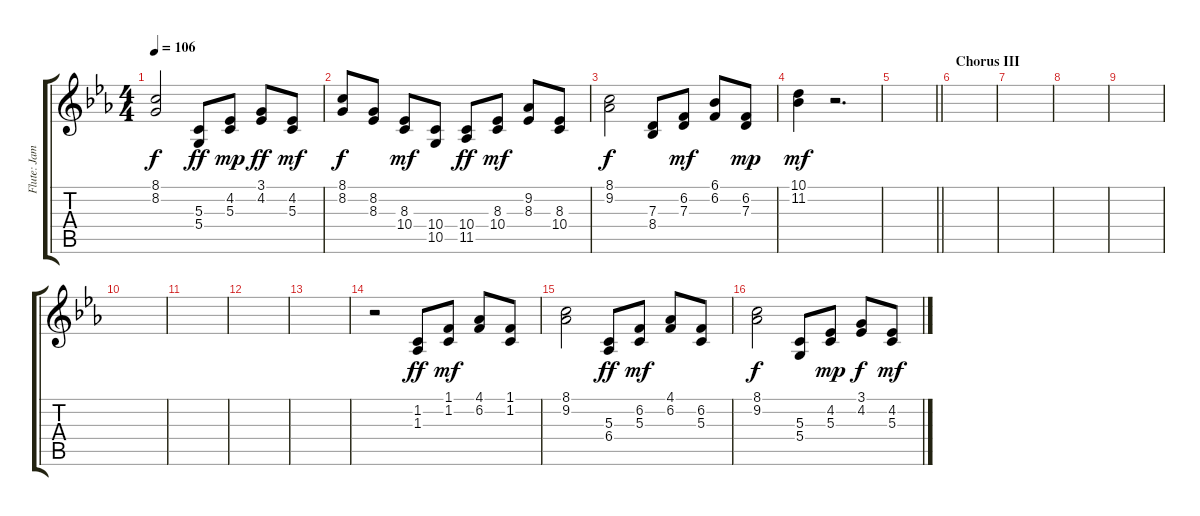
\track ("Flute: James" "Flute: Jam") {instrument flute}
\staff {score tabs}
\tuning (E4 B3 G3 D3 A2 E2) {hide}
\ts (4 4)
\tempo 106
\clef g2
\ks eb
(8.1 8.2).2{dy f} (5.3 5.4).8{dy ff} (4.2 5.3).8{dy mp} (3.1 4.2).8{dy ff} (4.2 5.3).8{dy mf} |
(8.1 8.2).8{dy f} (8.2 8.3).8 (8.3 10.4).8{dy mf} (10.4 10.5).8 (10.4 11.5).8{dy ff} (8.3 10.4).8{dy mf} (9.2 8.3).8 (8.3 10.4).8 |
(8.1 9.2).2{dy f} (7.3 8.4).8 (6.2 7.3).8{dy mf} (6.1 6.2).8 (6.2 7.3).8{dy mp} |
(10.1 11.2).4{dy mf} r.2{d} |
\barLineRight lightlight
|
\section ("" "Chorus III")
|
|
|
|
|
|
|
|
r.2 (1.2 1.3).8{dy ff} (1.1 1.2).8{dy mf} (4.1 6.2).8 (1.1 1.2).8 |
(8.1 9.2).2 (5.3 6.4).8{dy ff} (6.2 5.3).8{dy mf} (4.1 6.2).8 (6.2 5.3).8 |
(8.1 9.2).2{dy f} (5.3 5.4).8 (4.2 5.3).8{dy mp} (3.1 4.2).8{dy f} (4.2 5.3).8{dy mf}
